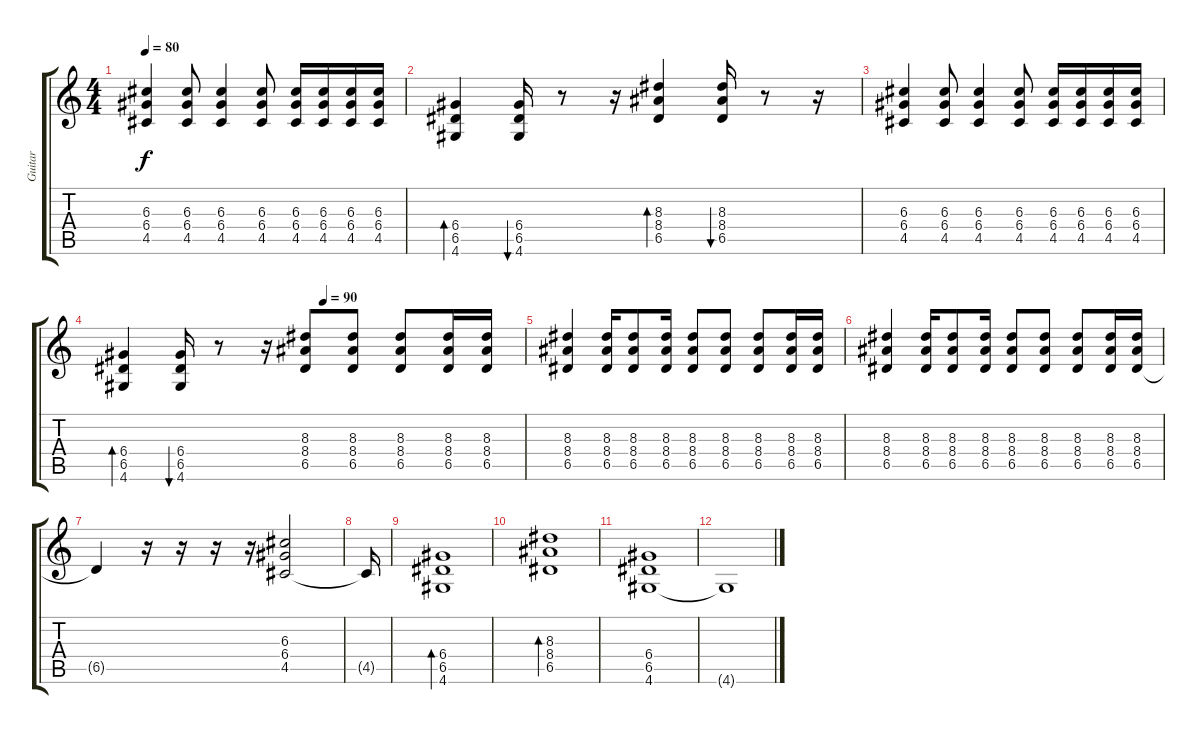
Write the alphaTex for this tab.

\track ("Guitar" "Guitar") {instrument overdrivenguitar}
\staff {score tabs}
\tuning (E4 B3 G3 D3 A2 E2) {hide}
\ts (4 4)
\tempo 80
\clef g2
\ks c
(6.3 6.4 4.5).4{dy f} (6.3 6.4 4.5).8 (6.3 6.4 4.5).4 (6.3 6.4 4.5).8 (6.3 6.4 4.5).16 (6.3 6.4 4.5).16 (6.3 6.4 4.5).16 (6.3 6.4 4.5).16 |
(6.4 6.5 4.6).4{bd 120 instrument overdrivenguitar} (6.4 6.5 4.6).16{bu 480} r.8 r.16 (8.3 8.4 6.5).4{bd 480} (8.3 8.4 6.5).16{bu 480} r.8 r.16 |
(6.3 6.4 4.5).4 (6.3 6.4 4.5).8 (6.3 6.4 4.5).4 (6.3 6.4 4.5).8 (6.3 6.4 4.5).16 (6.3 6.4 4.5).16 (6.3 6.4 4.5).16 (6.3 6.4 4.5).16 |
\tempo (90 0.5)
(6.4 6.5 4.6).4{bd 120 instrument overdrivenguitar} (6.4 6.5 4.6).16{bu 480} r.8 r.16 (8.3 8.4 6.5).8{volume 11} (8.3 8.4 6.5).8 (8.3 8.4 6.5).8 (8.3 8.4 6.5).16 (8.3 8.4 6.5).16 |
(8.3 8.4 6.5).4{instrument overdrivenguitar} (8.3 8.4 6.5).16 (8.3 8.4 6.5).8 (8.3 8.4 6.5).16 (8.3 8.4 6.5).8 (8.3 8.4 6.5).8 (8.3 8.4 6.5).8 (8.3 8.4 6.5).16 (8.3 8.4 6.5).16 |
(8.3 8.4 6.5).4{instrument overdrivenguitar} (8.3 8.4 6.5).16 (8.3 8.4 6.5).8 (8.3 8.4 6.5).16 (8.3 8.4 6.5).8 (8.3 8.4 6.5).8 (8.3 8.4 6.5).8 (8.3 8.4 6.5).16 (8.3 8.4 6.5).16 |
6.5{t}.4 r.16 r.16 r.16 r.16 (6.3 6.4 4.5).2 |
4.5{t}.16 |
(6.4 6.5 4.6).1{bd 240 instrument electricguitarjazz} |
(8.3 8.4 6.5).1{bd 240 instrument electricguitarjazz} |
(6.4 6.5 4.6).1 |
4.6{t}.1
